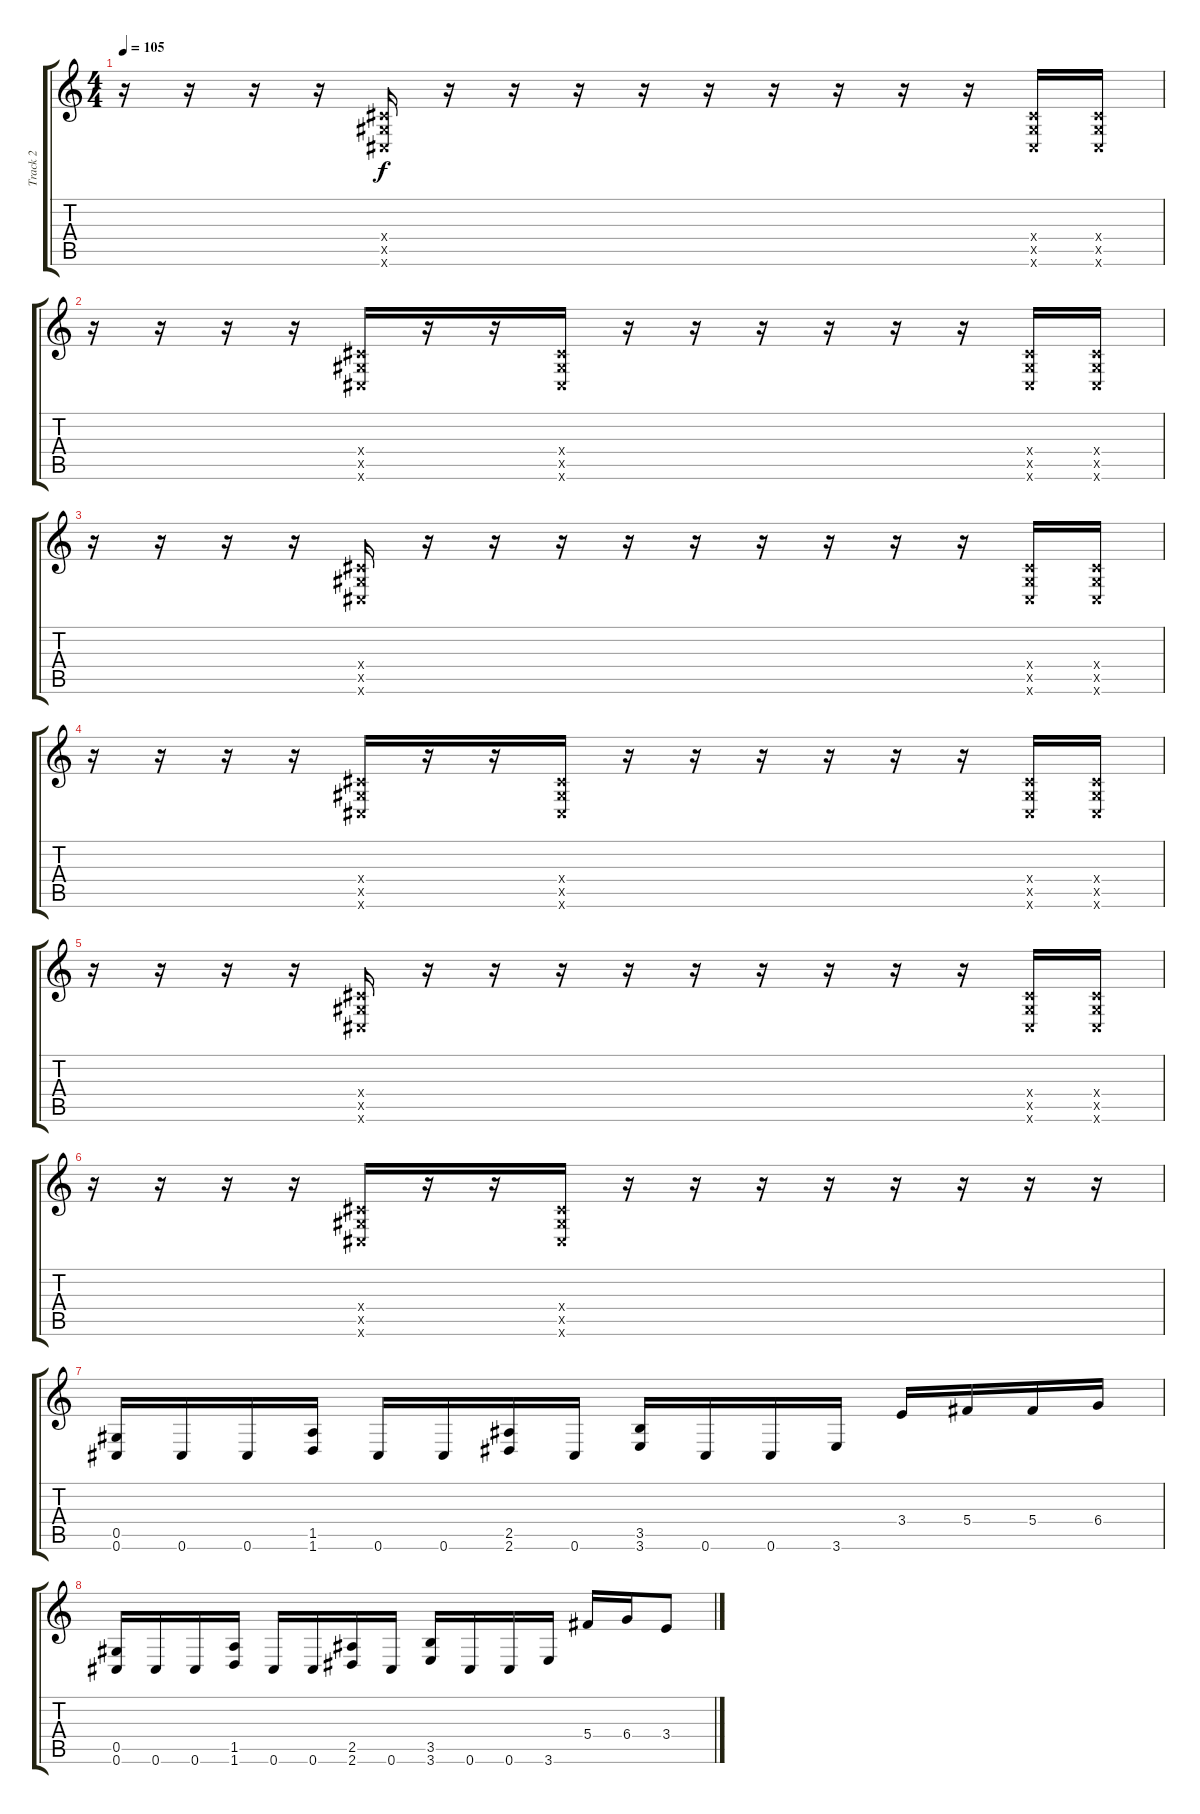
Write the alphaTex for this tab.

\track ("Track 2" "Track 2") {instrument distortionguitar}
\staff {score tabs}
\tuning (Eb4 Bb3 Gb3 Db3 Ab2 Db2) {hide}
\ts (4 4)
\tempo 105
\clef g2
\ks c
r.16{dy f} r.16 r.16 r.16 (0.4{x} 0.5{x} 0.6{x}).16 r.16 r.16 r.16 r.16 r.16 r.16 r.16 r.16 r.16 (0.4{x} 0.5{x} 0.6{x}).16 (0.4{x} 0.5{x} 0.6{x}).16 |
r.16 r.16 r.16 r.16 (0.4{x} 0.5{x} 0.6{x}).16 r.16 r.16 (0.4{x} 0.5{x} 0.6{x}).16 r.16 r.16 r.16 r.16 r.16 r.16 (0.4{x} 0.5{x} 0.6{x}).16 (0.4{x} 0.5{x} 0.6{x}).16 |
r.16 r.16 r.16 r.16 (0.4{x} 0.5{x} 0.6{x}).16 r.16 r.16 r.16 r.16 r.16 r.16 r.16 r.16 r.16 (0.4{x} 0.5{x} 0.6{x}).16 (0.4{x} 0.5{x} 0.6{x}).16 |
r.16 r.16 r.16 r.16 (0.4{x} 0.5{x} 0.6{x}).16 r.16 r.16 (0.4{x} 0.5{x} 0.6{x}).16 r.16 r.16 r.16 r.16 r.16 r.16 (0.4{x} 0.5{x} 0.6{x}).16 (0.4{x} 0.5{x} 0.6{x}).16 |
r.16 r.16 r.16 r.16 (0.4{x} 0.5{x} 0.6{x}).16 r.16 r.16 r.16 r.16 r.16 r.16 r.16 r.16 r.16 (0.4{x} 0.5{x} 0.6{x}).16 (0.4{x} 0.5{x} 0.6{x}).16 |
r.16 r.16 r.16 r.16 (0.4{x} 0.5{x} 0.6{x}).16 r.16 r.16 (0.4{x} 0.5{x} 0.6{x}).16 r.16 r.16 r.16 r.16 r.16 r.16 r.16 r.16 |
(0.5 0.6).16 0.6.16 0.6.16 (1.5 1.6).16 0.6.16 0.6.16 (2.5 2.6).16 0.6.16 (3.5 3.6).16 0.6.16 0.6.16 3.6.16 3.4.16 5.4.16 5.4.16 6.4.16 |
(0.5 0.6).16 0.6.16 0.6.16 (1.5 1.6).16 0.6.16 0.6.16 (2.5 2.6).16 0.6.16 (3.5 3.6).16 0.6.16 0.6.16 3.6.16 5.4.16 6.4.16 3.4.8
